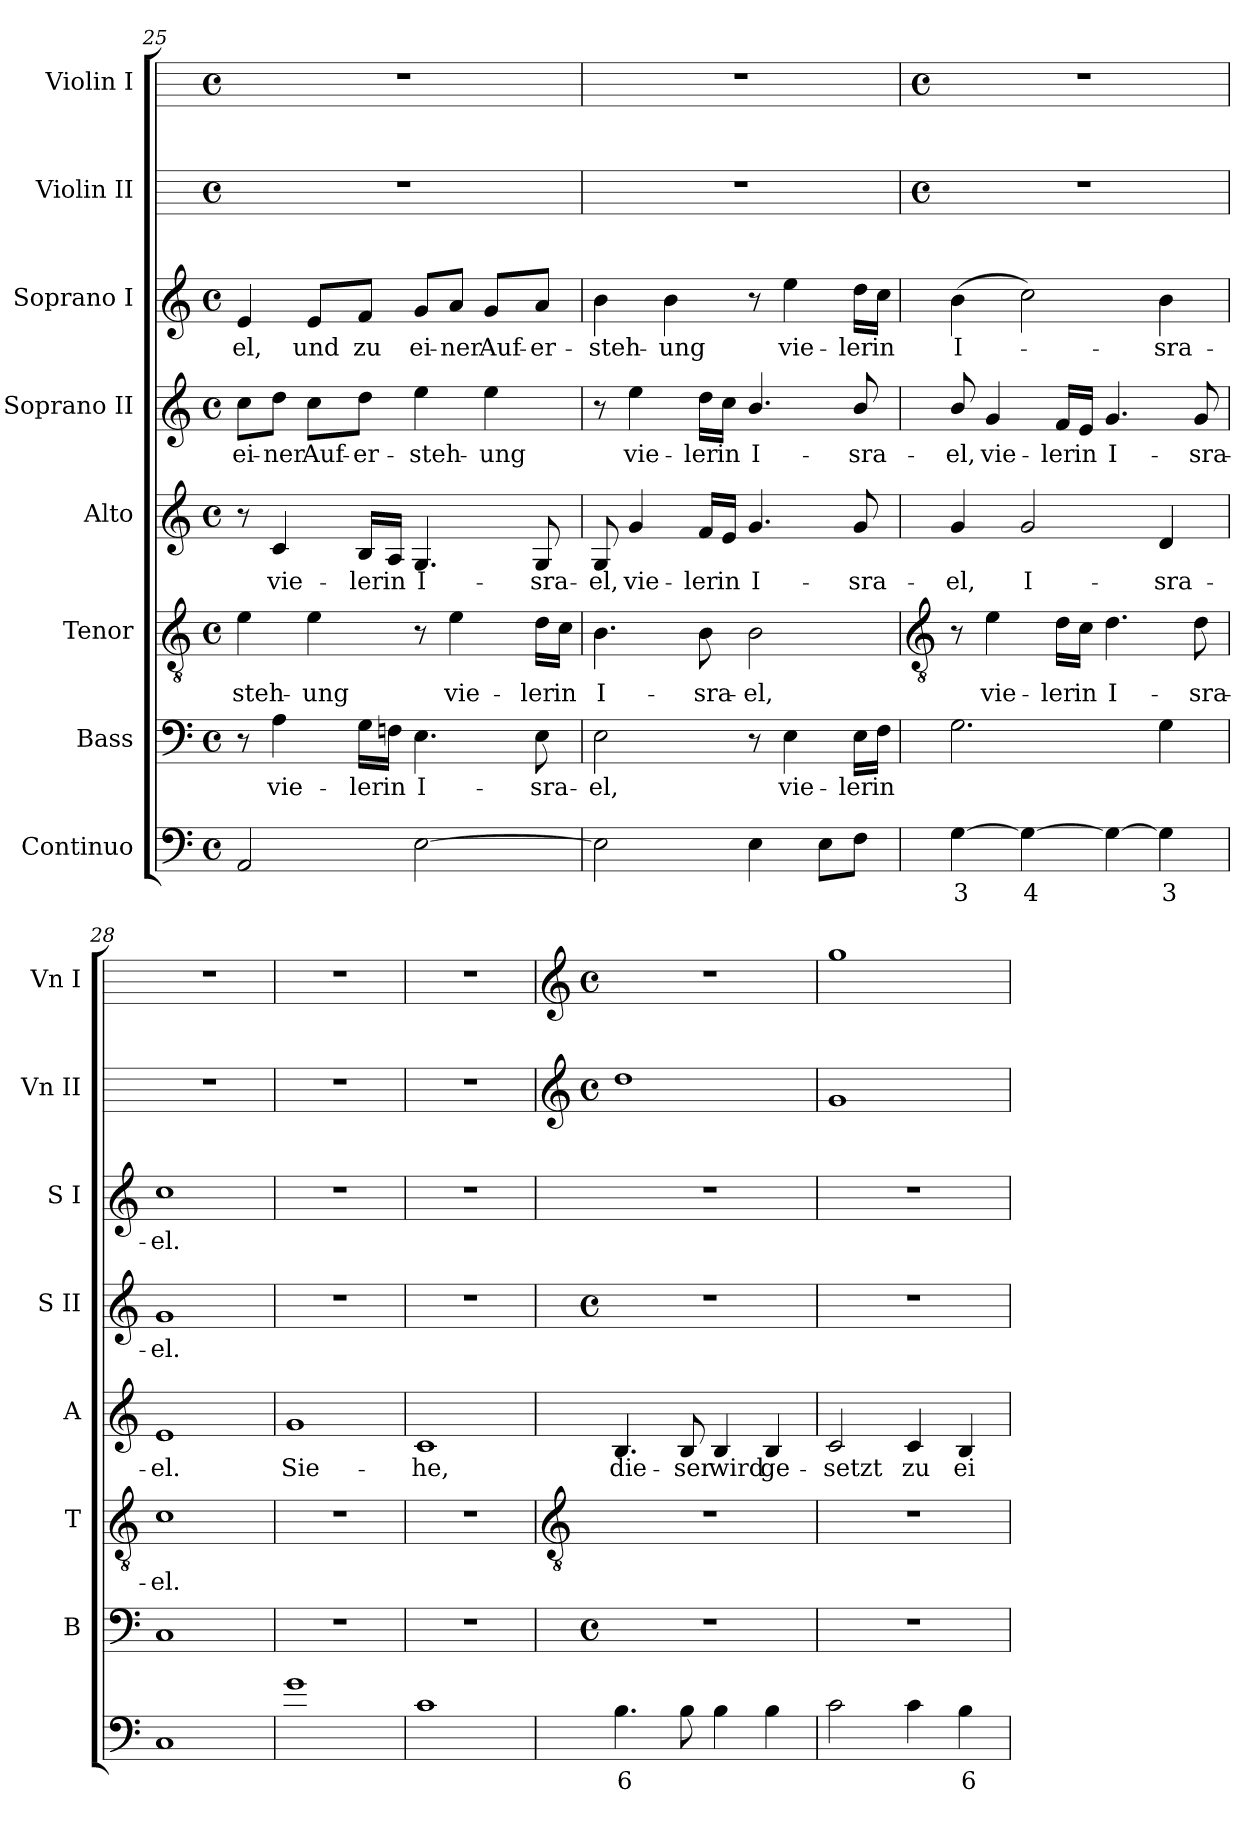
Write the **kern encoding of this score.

**kern	**text	**kern	**text	**kern	**text	**kern	**text	**kern	**text	**kern	**text	**kern	**kern
*part8	*part8	*part7	*part7	*part6	*part6	*part5	*part5	*part4	*part4	*part3	*part3	*part2	*part1
*staff8	*staff8	*staff7	*staff7	*staff6	*staff6	*staff5	*staff5	*staff4	*staff4	*staff3	*staff3	*staff2	*staff1
*I"Continuo	*	*I"Bass	*	*I"Tenor	*	*I"Alto	*	*I"Soprano II	*	*I"Soprano I	*	*I"Violin II	*I"Violin I
*	*	*I'B	*	*I'T	*	*I'A	*	*I'S II	*	*I'S I	*	*I'Vn II	*I'Vn I
*clefF4	*	*clefF4	*	*clefGv2	*	*clefG2	*	*clefG2	*	*clefG2	*	*	*
*k[]	*	*k[]	*	*k[]	*	*k[]	*	*k[]	*	*k[]	*	*	*
*C:	*	*C:	*	*C:	*	*C:	*	*C:	*	*C:	*	*	*
*M4/4	*	*M4/4	*	*M4/4	*	*M4/4	*	*M4/4	*	*M4/4	*	*M4/4	*M4/4
*met(c)	*	*met(c)	*	*met(c)	*	*met(c)	*	*met(c)	*	*met(c)	*	*met(c)	*met(c)
=25	=25	=25	=25	=25	=25	=25	=25	=25	=25	=25	=25	=25	=25
!	!	!	!	!	!LO:LY:b	!	!	!	!LO:LY:b	!	!LO:LY:b	!	!
2AA	.	8r	.	4e	-steh-	8r	.	8cc\L	ei-	4e	-el,	1r	1r
!	!	!	!LO:LY:b	!	!	!	!LO:LY:b	!	!LO:LY:b	!	!	!	!
.	.	4A	vie-	.	.	4c	vie-	8dd\J	-ner	.	.	.	.
!	!	!	!	!	!LO:LY:b	!	!	!	!LO:LY:b	!	!LO:LY:b	!	!
.	.	.	.	4e	-ung	.	.	8cc\L	Auf-	8e/L	und	.	.
!	!	!	!LO:LY:b	!	!	!	!LO:LY:b	!	!LO:LY:b	!	!LO:LY:b	!	!
.	.	16G\LL	-ler	.	.	16B/LL	-ler	8dd\J	-er-	8f/J	zu	.	.
!	!	!	!LO:LY:b	!	!	!	!LO:LY:b	!	!	!	!	!	!
.	.	16Fn\JJ	in	.	.	16A/JJ	in	.	.	.	.	.	.
!	!	!	!LO:LY:b	!	!	!	!LO:LY:b	!	!LO:LY:b	!	!LO:LY:b	!	!
[2E	.	4.E	I-	8r	.	4.G	I-	4ee	-steh-	8g/L	ei-	.	.
!	!	!	!	!	!LO:LY:b	!	!	!	!	!	!LO:LY:b	!	!
.	.	.	.	4e	vie-	.	.	.	.	8a/J	-ner	.	.
!	!	!	!	!	!	!	!	!	!LO:LY:b	!	!LO:LY:b	!	!
.	.	.	.	.	.	.	.	4ee	-ung	8g/L	Auf-	.	.
!	!	!	!LO:LY:b	!	!LO:LY:b	!	!LO:LY:b	!	!	!	!LO:LY:b	!	!
.	.	8E	-sra-	16d\LL	-ler	8G	-sra-	.	.	8a/J	-er-	.	.
!	!	!	!	!	!LO:LY:b	!	!	!	!	!	!	!	!
.	.	.	.	16c\JJ	in	.	.	.	.	.	.	.	.
=26	=26	=26	=26	=26	=26	=26	=26	=26	=26	=26	=26	=26	=26
!	!	!	!LO:LY:b	!	!LO:LY:b	!	!LO:LY:b	!	!	!	!LO:LY:b	!	!
2E]	.	2E	-el,	4.B	I-	8G	-el,	8r	.	4b	-steh-	1r	1r
!	!	!	!	!	!	!	!LO:LY:b	!	!LO:LY:b	!	!	!	!
.	.	.	.	.	.	4g	vie-	4ee	vie-	.	.	.	.
!	!	!	!	!	!	!	!	!	!	!	!LO:LY:b	!	!
.	.	.	.	.	.	.	.	.	.	4b	-ung	.	.
!	!	!	!	!	!LO:LY:b	!	!LO:LY:b	!	!LO:LY:b	!	!	!	!
.	.	.	.	8B	-sra-	16f/LL	-ler	16dd\LL	-ler	.	.	.	.
!	!	!	!	!	!	!	!LO:LY:b	!	!LO:LY:b	!	!	!	!
.	.	.	.	.	.	16e/JJ	in	16cc\JJ	in	.	.	.	.
!	!	!	!	!	!LO:LY:b	!	!LO:LY:b	!	!LO:LY:b	!	!	!	!
4E	.	8r	.	2B	-el,	4.g	I-	4.b/	I-	8r	.	.	.
!	!	!	!LO:LY:b	!	!	!	!	!	!	!	!LO:LY:b	!	!
.	.	4E	vie-	.	.	.	.	.	.	4ee	vie-	.	.
8EL	.	.	.	.	.	.	.	.	.	.	.	.	.
!	!	!	!LO:LY:b	!	!	!	!LO:LY:b	!	!LO:LY:b	!	!LO:LY:b	!	!
8FJ	.	16E\LL	-ler	.	.	8g	-sra-	8b/	-sra-	16dd\LL	-ler	.	.
!	!	!	!LO:LY:b	!	!	!	!	!	!	!	!LO:LY:b	!	!
.	.	16F\JJ	in	.	.	.	.	.	.	16cc\JJ	in	.	.
!!LO:LB:g=z
=27	=27	=27	=27	=27	=27	=27	=27	=27	=27	=27	=27	=27	=27
*	*	*	*	*clefGv2	*	*	*	*	*	*	*	*	*
*	*	*	*	*	*	*	*	*	*	*	*	*M4/4	*M4/4
*	*	*	*	*	*	*	*	*	*	*	*	*met(c)	*met(c)
!	!LO:LY:b	!	!	!	!	!	!LO:LY:b	!	!LO:LY:b	!	!LO:LY:b	!	!
[4G	3	2.G	.	8r	.	4g	-el,	8b/	-el,	(>4b	I-	1r	1r
!	!	!	!	!	!LO:LY:b	!	!	!	!LO:LY:b	!	!	!	!
.	.	.	.	4e	vie-	.	.	4g	vie-	.	.	.	.
!	!LO:LY:b	!	!	!	!	!	!LO:LY:b	!	!	!	!	!	!
4G_	4	.	.	.	.	2g	I-	.	.	2cc)	.	.	.
!	!	!	!	!	!LO:LY:b	!	!	!	!LO:LY:b	!	!	!	!
.	.	.	.	16d\LL	-ler	.	.	16f/LL	-ler	.	.	.	.
!	!	!	!	!	!LO:LY:b	!	!	!	!LO:LY:b	!	!	!	!
.	.	.	.	16c\JJ	in	.	.	16e/JJ	in	.	.	.	.
!	!	!	!	!	!LO:LY:b	!	!	!	!LO:LY:b	!	!	!	!
4G_	.	.	.	4.d	I-	.	.	4.g	I-	.	.	.	.
!	!LO:LY:b	!	!	!	!	!	!LO:LY:b	!	!	!	!LO:LY:b	!	!
4G]	3	4G	.	.	.	4d	-sra-	.	.	4b	sra-	.	.
!	!	!	!	!	!LO:LY:b	!	!	!	!LO:LY:b	!	!	!	!
.	.	.	.	8d	-sra-	.	.	8g	-sra-	.	.	.	.
=28	=28	=28	=28	=28	=28	=28	=28	=28	=28	=28	=28	=28	=28
!	!	!	!	!	!LO:LY:b	!	!LO:LY:b	!	!LO:LY:b	!	!LO:LY:b	!	!
1C	.	1C	.	1c	-el.	1e	-el.	1g	-el.	1cc	-el.	1r	1r
=29	=29	=29	=29	=29	=29	=29	=29	=29	=29	=29	=29	=29	=29
!	!	!	!	!	!	!	!LO:LY:b	!	!	!	!	!	!
1g	.	1r	.	1r	.	1g	Sie-	1r	.	1r	.	1r	1r
=30	=30	=30	=30	=30	=30	=30	=30	=30	=30	=30	=30	=30	=30
!	!	!	!	!	!	!	!LO:LY:b	!	!	!	!	!	!
1c	.	1r	.	1r	.	1c	-he,	1r	.	1r	.	1r	1r
!!LO:LB:g=z
=31	=31	=31	=31	=31	=31	=31	=31	=31	=31	=31	=31	=31	=31
*	*	*	*	*clefGv2	*	*	*	*	*	*	*	*clefG2	*clefG2
*	*	*	*	*	*	*	*	*	*	*	*	*k[]	*k[]
*	*	*	*	*	*	*	*	*	*	*	*	*C:	*C:
*	*	*M4/4	*	*	*	*	*	*M4/4	*	*	*	*M4/4	*M4/4
*	*	*met(c)	*	*	*	*	*	*met(c)	*	*	*	*met(c)	*met(c)
!	!LO:LY:b	!	!	!	!	!	!LO:LY:b	!	!	!	!	!	!
4.B	6	1r	.	1r	.	4.B	die-	1r	.	1r	.	1dd	1r
!	!	!	!	!	!	!	!LO:LY:b	!	!	!	!	!	!
8B	.	.	.	.	.	8B	-ser	.	.	.	.	.	.
!	!	!	!	!	!	!	!LO:LY:b	!	!	!	!	!	!
4B	.	.	.	.	.	4B	wird	.	.	.	.	.	.
!	!	!	!	!	!	!	!LO:LY:b	!	!	!	!	!	!
4B	.	.	.	.	.	4B	ge-	.	.	.	.	.	.
=32	=32	=32	=32	=32	=32	=32	=32	=32	=32	=32	=32	=32	=32
!	!	!	!	!	!	!	!LO:LY:b	!	!	!	!	!	!
2c	.	1r	.	1r	.	2c	-setzt	1r	.	1r	.	1g	1gg
!	!	!	!	!	!	!	!LO:LY:b	!	!	!	!	!	!
4c	.	.	.	.	.	4c	zu	.	.	.	.	.	.
!	!LO:LY:b	!	!	!	!	!	!LO:LY:b	!	!	!	!	!	!
4B	6	.	.	.	.	4B	ei-	.	.	.	.	.	.
=	=	=	=	=	=	=	=	=	=	=	=	=	=
*-	*-	*-	*-	*-	*-	*-	*-	*-	*-	*-	*-	*-	*-
